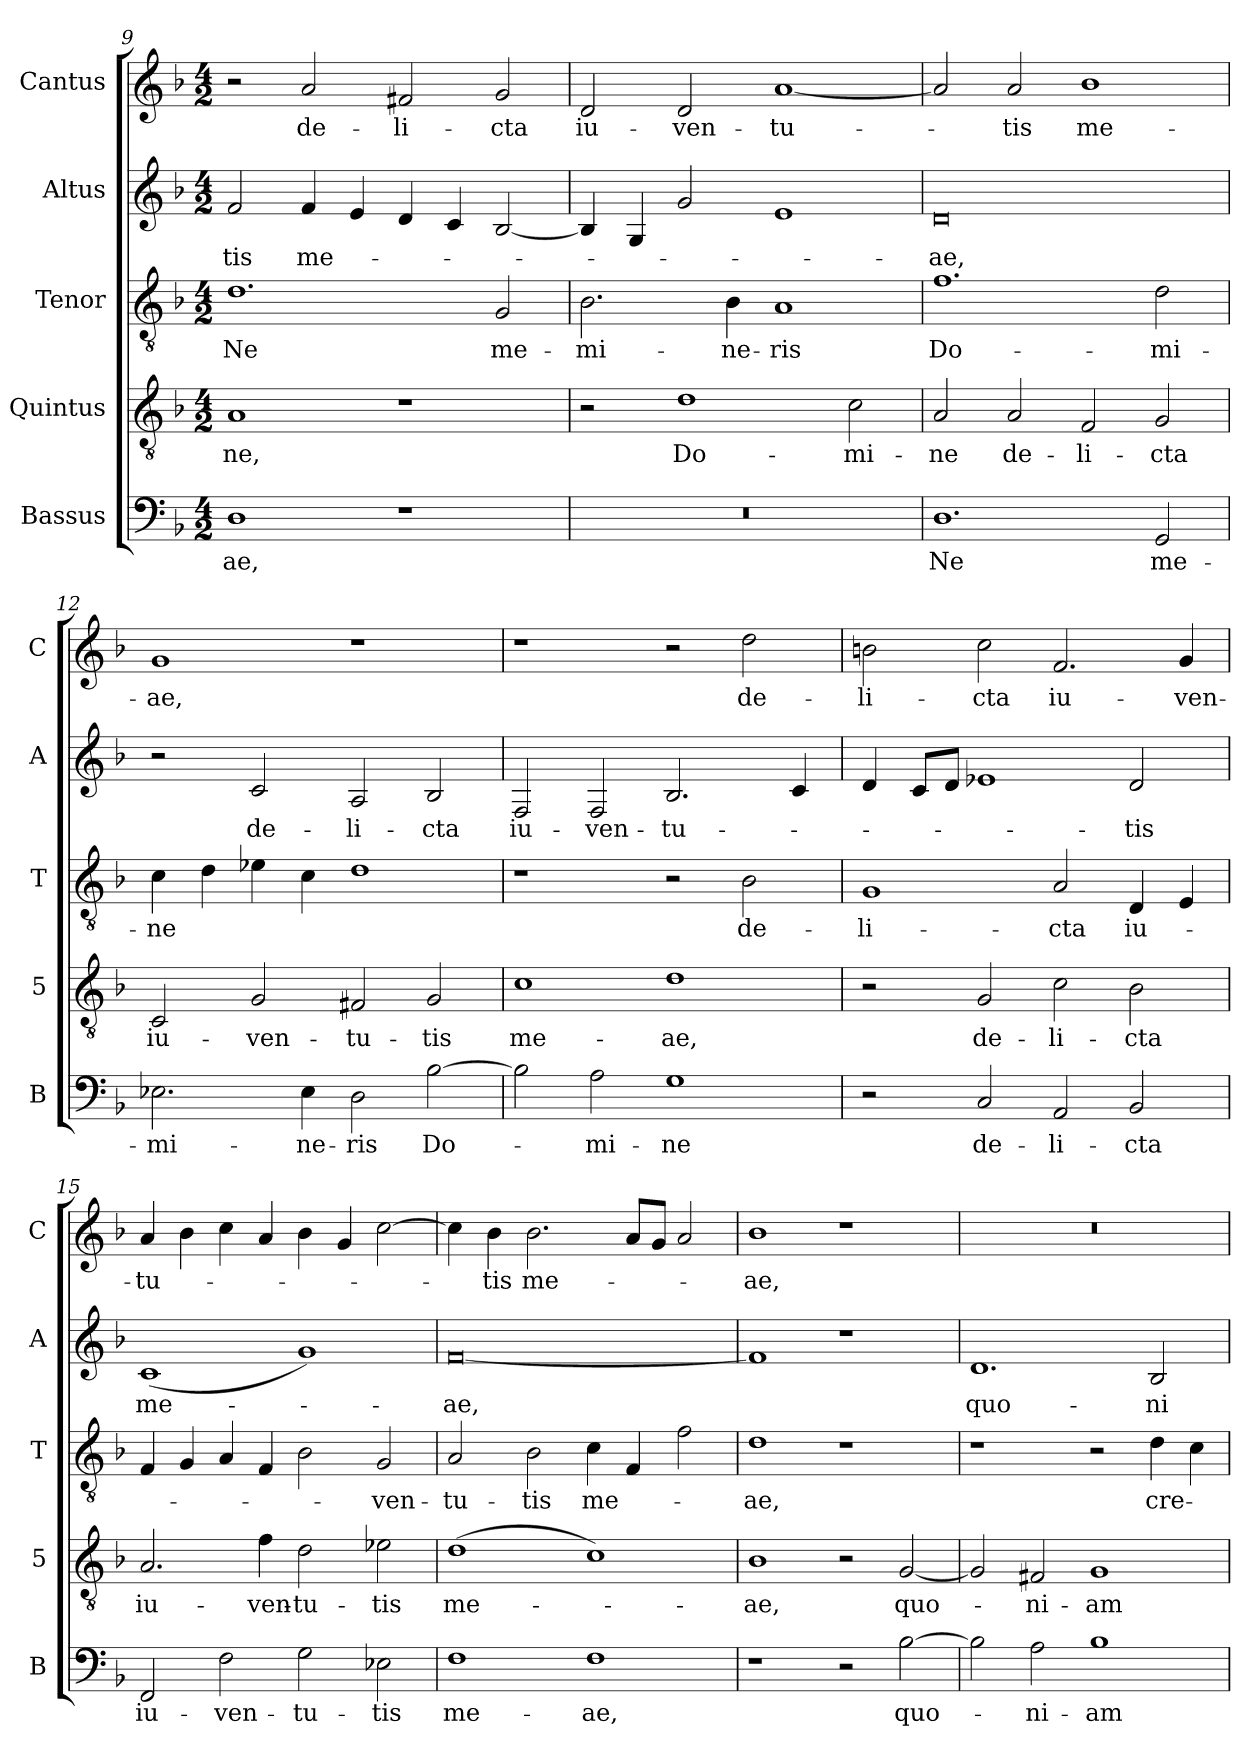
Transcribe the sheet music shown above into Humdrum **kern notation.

**kern	**text	**kern	**text	**kern	**text	**kern	**text	**kern	**text
*part5	*part5	*part4	*part4	*part3	*part3	*part2	*part2	*part1	*part1
*staff5	*staff5	*staff4	*staff4	*staff3	*staff3	*staff2	*staff2	*staff1	*staff1
*I"Bassus	*	*I"Quintus	*	*I"Tenor	*	*I"Altus	*	*I"Cantus	*
*I'B	*	*I'5	*	*I'T	*	*I'A	*	*I'C	*
*clefF4	*	*clefGv2	*	*clefGv2	*	*clefG2	*	*clefG2	*
*k[b-]	*	*k[b-]	*	*k[b-]	*	*k[b-]	*	*k[b-]	*
*M4/2	*	*M4/2	*	*M4/2	*	*M4/2	*	*M4/2	*
=9	=9	=9	=9	=9	=9	=9	=9	=9	=9
!	!LO:LY:b	!	!LO:LY:b	!	!LO:LY:b	!	!LO:LY:b	!	!
1D	-ae,	1A	-ne,	1.d	Ne	2f/	-tis	2r	.
!	!	!	!	!	!	!	!LO:LY:b	!	!LO:LY:b
.	.	.	.	.	.	4f/	me-	2a/	de-
.	.	.	.	.	.	4e/	.	.	.
!	!	!	!	!	!	!	!	!	!LO:LY:b
1r	.	1r	.	.	.	4d/	.	2f#X/	-li-
.	.	.	.	.	.	4c/	.	.	.
!	!	!	!	!	!LO:LY:b	!	!	!	!LO:LY:b
.	.	.	.	2G/	me-	[2B-/	.	2g/	-cta
!!LO:PB:g=z
=10	=10	=10	=10	=10	=10	=10	=10	=10	=10
!	!	!	!	!	!LO:LY:b	!	!	!	!LO:LY:b
0r	.	2r	.	2.B-\	-mi-	4B-/]	.	2d/	iu-
.	.	.	.	.	.	4G/	.	.	.
!	!	!	!LO:LY:b	!	!	!	!	!	!LO:LY:b
.	.	1d	Do-	.	.	2g/	.	2d/	-ven-
!	!	!	!	!	!LO:LY:b	!	!	!	!
.	.	.	.	4B-\	-ne-	.	.	.	.
!	!	!	!	!	!LO:LY:b	!	!	!	!LO:LY:b
.	.	.	.	1A	-ris	1e	.	[1a	-tu-
!	!	!	!LO:LY:b	!	!	!	!	!	!
.	.	2c\	-mi-	.	.	.	.	.	.
=11	=11	=11	=11	=11	=11	=11	=11	=11	=11
!	!LO:LY:b	!	!LO:LY:b	!	!LO:LY:b	!	!LO:LY:b	!	!
1.D	Ne	2A/	-ne	1.f	Do-	0d	-ae,	2a/]	.
!	!	!	!LO:LY:b	!	!	!	!	!	!LO:LY:b
.	.	2A/	de-	.	.	.	.	2a/	-tis
!	!	!	!LO:LY:b	!	!	!	!	!	!LO:LY:b
.	.	2F/	-li-	.	.	.	.	1b-	me-
!	!LO:LY:b	!	!LO:LY:b	!	!LO:LY:b	!	!	!	!
2GG/	me-	2G/	-cta	2d\	-mi-	.	.	.	.
=12	=12	=12	=12	=12	=12	=12	=12	=12	=12
!	!LO:LY:b	!	!LO:LY:b	!	!LO:LY:b	!	!	!	!LO:LY:b
2.E-X\	-mi-	2C/	iu-	4c\	-ne	2r	.	1g	-ae,
.	.	.	.	4d\	.	.	.	.	.
!	!	!	!LO:LY:b	!	!	!	!LO:LY:b	!	!
.	.	2G/	-ven-	4e-X\	.	2c/	de-	.	.
!	!LO:LY:b	!	!	!	!	!	!	!	!
4E-\	-ne-	.	.	4c\	.	.	.	.	.
!	!LO:LY:b	!	!LO:LY:b	!	!	!	!LO:LY:b	!	!
2D\	-ris	2F#X/	-tu-	1d	.	2A/	-li-	1r	.
!	!LO:LY:b	!	!LO:LY:b	!	!	!	!LO:LY:b	!	!
[2B-\	Do-	2G/	-tis	.	.	2B-/	-cta	.	.
=13	=13	=13	=13	=13	=13	=13	=13	=13	=13
!	!	!	!LO:LY:b	!	!	!	!LO:LY:b	!	!
2B-\]	.	1c	me-	1r	.	2F/	iu-	1r	.
!	!LO:LY:b	!	!	!	!	!	!LO:LY:b	!	!
2A\	-mi-	.	.	.	.	2F/	-ven-	.	.
!	!LO:LY:b	!	!LO:LY:b	!	!	!	!LO:LY:b	!	!
1G	-ne	1d	-ae,	2r	.	2.B-/	-tu-	2r	.
!	!	!	!	!	!LO:LY:b	!	!	!	!LO:LY:b
.	.	.	.	2B-\	de-	.	.	2dd\	de-
.	.	.	.	.	.	4c/	.	.	.
!!LO:LB:g=z
=14	=14	=14	=14	=14	=14	=14	=14	=14	=14
!	!	!	!	!	!LO:LY:b	!	!	!	!LO:LY:b
2r	.	2r	.	1G	-li-	4d/	.	2bn\	-li-
.	.	.	.	.	.	8cL	.	.	.
.	.	.	.	.	.	8dJ	.	.	.
!	!LO:LY:b	!	!LO:LY:b	!	!	!	!	!	!LO:LY:b
2C/	de-	2G/	de-	.	.	1e-X	.	2cc\	-cta
!	!LO:LY:b	!	!LO:LY:b	!	!LO:LY:b	!	!	!	!LO:LY:b
2AA/	-li-	2c\	-li-	2A/	-cta	.	.	2.f/	iu-
!	!LO:LY:b	!	!LO:LY:b	!	!LO:LY:b	!	!LO:LY:b	!	!
2BB-/	-cta	2B-\	-cta	4D/	iu-	2d/	-tis	.	.
!	!	!	!	!	!	!	!	!	!LO:LY:b
.	.	.	.	4E/	.	.	.	4g/	-ven-
=15	=15	=15	=15	=15	=15	=15	=15	=15	=15
!	!LO:LY:b	!	!LO:LY:b	!	!	!	!LO:LY:b	!	!LO:LY:b
2FF/	iu-	2.A/	iu-	4F/	.	(<1c	me-	4a/	-tu-
.	.	.	.	4G/	.	.	.	4b-\	.
!	!LO:LY:b	!	!	!	!	!	!	!	!
2F\	-ven-	.	.	4A/	.	.	.	4cc\	.
!	!	!	!LO:LY:b	!	!	!	!	!	!
.	.	4f\	-ven-	4F/	.	.	.	4a/	.
!	!LO:LY:b	!	!LO:LY:b	!	!	!	!	!	!
2G\	-tu-	2d\	-tu-	2B-\	.	1g)	.	4b-\	.
.	.	.	.	.	.	.	.	4g/	.
!	!LO:LY:b	!	!LO:LY:b	!	!LO:LY:b	!	!	!	!
2E-X\	-tis	2e-X\	-tis	2G/	-ven-	.	.	[2cc\	.
=16	=16	=16	=16	=16	=16	=16	=16	=16	=16
!	!LO:LY:b	!	!LO:LY:b	!	!LO:LY:b	!	!LO:LY:b	!	!
1F	me-	(>1d	me-	2A/	-tu-	[0f	-ae,	4cc\]	.
!	!	!	!	!	!	!	!	!	!LO:LY:b
.	.	.	.	.	.	.	.	4b-\	-tis
!	!	!	!	!	!LO:LY:b	!	!	!	!LO:LY:b
.	.	.	.	2B-\	-tis	.	.	2.b-\	me-
!	!LO:LY:b	!	!	!	!LO:LY:b	!	!	!	!
1F	-ae,	1c)	.	4c\	me-	.	.	.	.
.	.	.	.	4F/	.	.	.	8aL	.
.	.	.	.	.	.	.	.	8gJ	.
.	.	.	.	2f\	.	.	.	2a/	.
=17	=17	=17	=17	=17	=17	=17	=17	=17	=17
!	!	!	!LO:LY:b	!	!LO:LY:b	!	!	!	!LO:LY:b
1r	.	1B-	-ae,	1d	-ae,	1f]	.	1b-	-ae,
2r	.	2r	.	1r	.	1r	.	1r	.
!	!LO:LY:b	!	!LO:LY:b	!	!	!	!	!	!
[2B-\	quo-	[2G/	quo-	.	.	.	.	.	.
!!LO:LB:g=z
=18	=18	=18	=18	=18	=18	=18	=18	=18	=18
!	!	!	!	!	!	!	!LO:LY:b	!	!
2B-\]	.	2G/]	.	1r	.	1.d	quo-	0r	.
!	!LO:LY:b	!	!LO:LY:b	!	!	!	!	!	!
2A\	-ni-	2F#X/	-ni-	.	.	.	.	.	.
!	!LO:LY:b	!	!LO:LY:b	!	!	!	!	!	!
1B-	-am	1G	-am	2r	.	.	.	.	.
!	!	!	!	!	!LO:LY:b	!	!LO:LY:b	!	!
.	.	.	.	4d\	cre-	2B-/	-ni-	.	.
.	.	.	.	4c\	.	.	.	.	.
=	=	=	=	=	=	=	=	=	=
*-	*-	*-	*-	*-	*-	*-	*-	*-	*-
